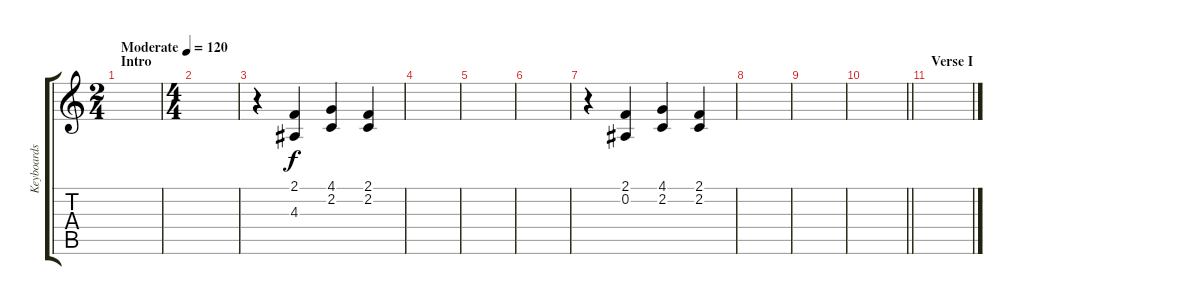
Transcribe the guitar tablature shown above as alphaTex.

\track ("Keyboards" "Keyboards") {instrument electricgrandpiano}
\staff {score tabs}
\tuning (Eb4 Bb3 Gb3 Db3 Ab2 Eb2) {hide}
\ts (2 4)
\section ("" "Intro")
\tempo (120 "Moderate")
\clef g2
\ks c
|
\ts (4 4)
|
r.4 (2.1 4.3).4 (4.1 2.2).4 (2.1 2.2).4 |
|
|
|
r.4 (2.1 0.2).4 (4.1 2.2).4 (2.1 2.2).4 |
|
|
\barLineRight lightlight
|
\section ("" "Verse I")
